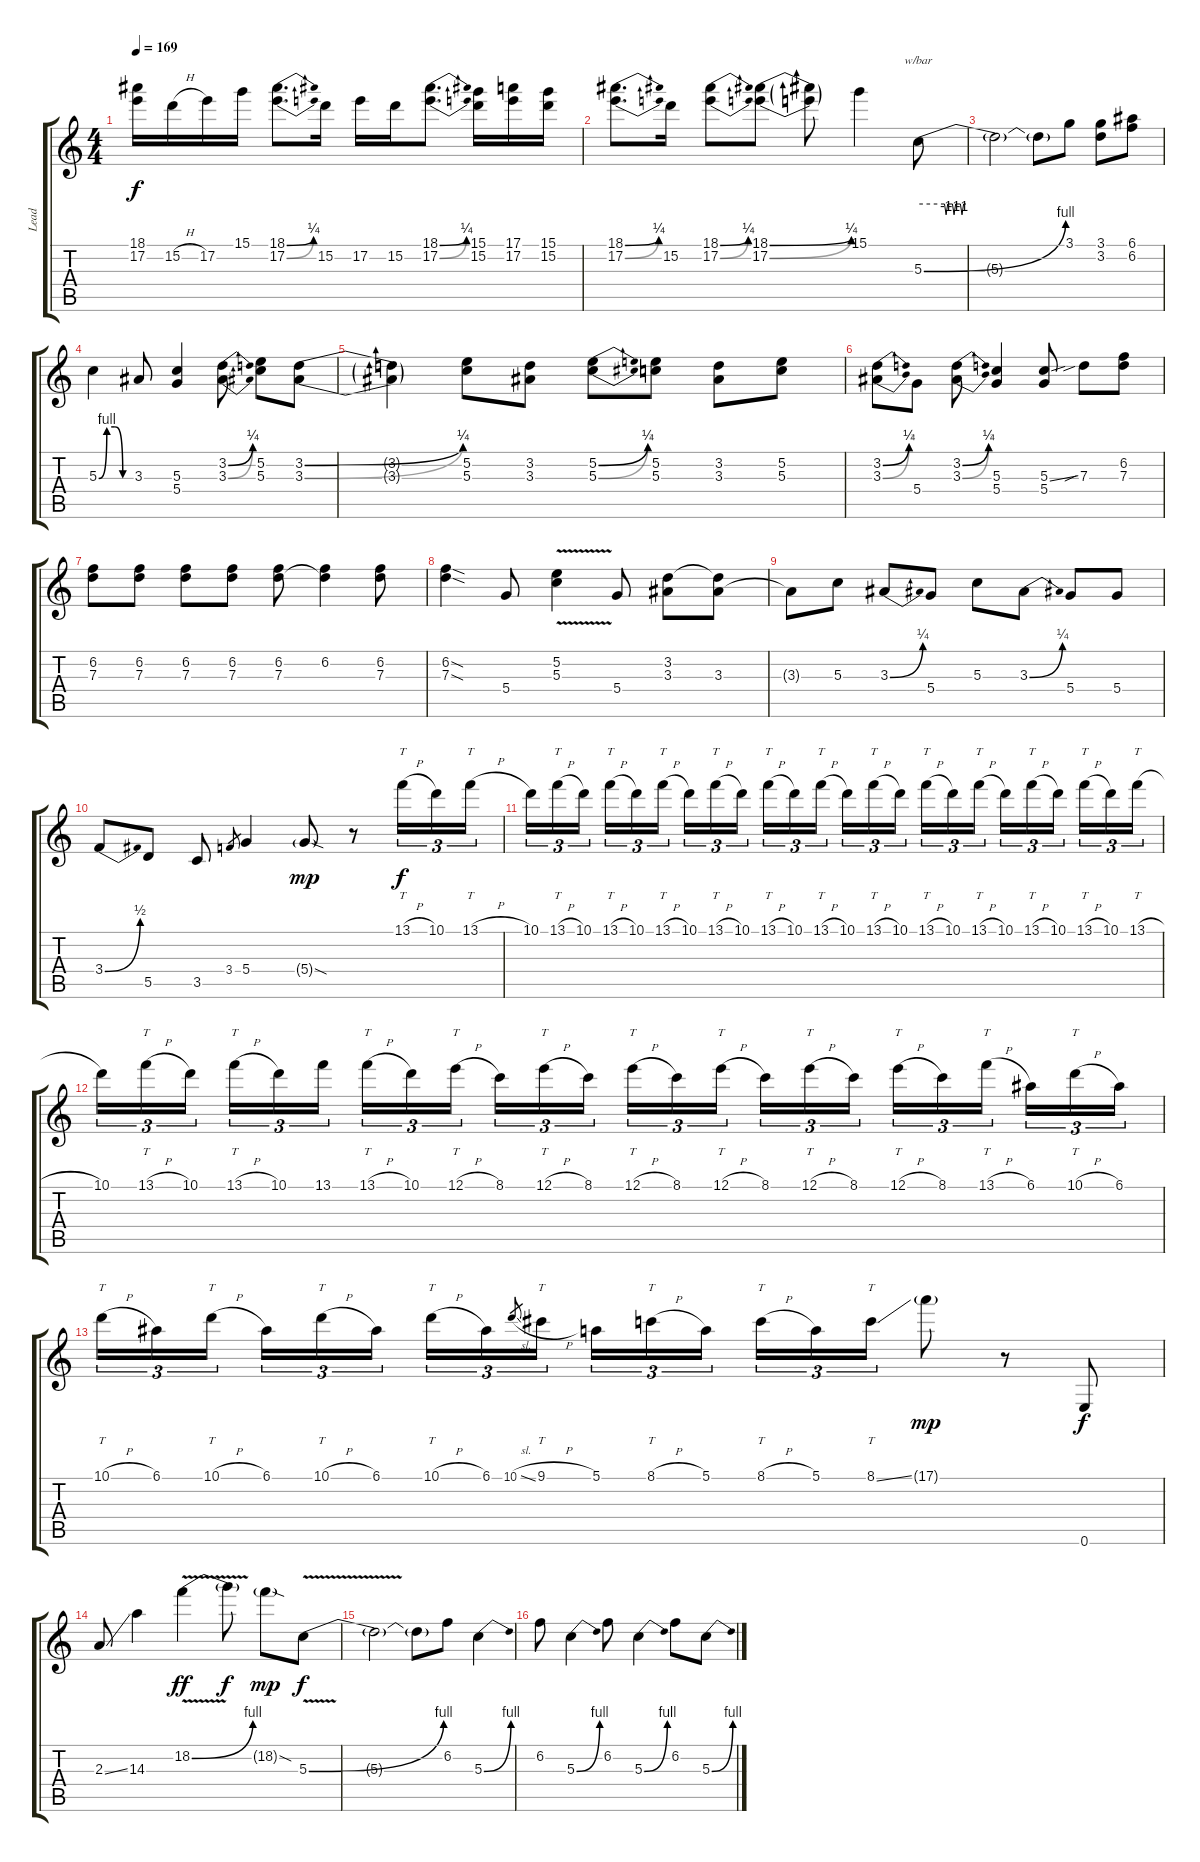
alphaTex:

\track ("Lead" "Lead") {instrument distortionguitar}
\staff {score tabs}
\tuning (E4 B3 G3 D3 A2 E2) {hide}
\ts (4 4)
\tempo 169
\clef g2
\ks c
(18.1{t} 17.2{t}).16{dy f} 15.2{h}.16 17.2.16 15.1.16 (18.1{be (bend 0 0 60 1)} 17.2{be (bend 0 0 60 1)}).8{d} 15.2.16 17.2.16 15.2.16 (18.1{be (bend 0 0 60 1)} 17.2{be (bend 0 0 60 1)}).8{d} (15.1 15.2).16 (17.1 17.2).16 (15.1 15.2).16 |
(18.1{be (bend 0 0 60 1)} 17.2{be (bend 0 0 60 1)}).8{d} 15.2.16 (18.1{be (bend 0 0 60 1)} 17.2{be (bend 0 0 60 1)}).8 (18.1{be (bend 0 0 60 1)} 17.2{be (bend 0 0 60 1)}).8 (18.1{t} 17.2{t}).8 15.1.4 5.3{be (bend 0 0 60 4)}.8{tbe (custom default 0 0 33 0 35 -4 37 0 43 0 45 -4 47 0 53 0 55 -4 57 0 60 0)} |
5.3{t}.2 5.3{t}.8 3.1.8 (3.1 3.2).8 (6.1 6.2).8 |
5.3{be (custom 0 0 15 4 30 4 45 0 60 0)}.4 3.3.8 (5.3 5.4).4 (3.2{be (bend 0 0 60 1)} 3.3{be (bend 0 0 60 1)}).8 (5.2 5.3).8 (3.2{be (bend 0 0 60 1)} 3.3{be (bend 0 0 60 1)}).8 |
(3.2{t} 3.3{t}).4 (5.2 5.3).8 (3.2 3.3).8 (5.2{be (bend 0 0 60 1)} 5.3{be (bend 0 0 60 2)}).8 (5.2 5.3).8 (3.2 3.3).8 (5.2 5.3).8 |
(3.2{be (bend 0 0 60 1)} 3.3{be (bend 0 0 60 2)}).8 5.4.8 (3.2{be (bend 0 0 60 1)} 3.3{be (bend 0 0 60 2)}).8 (5.3 5.4).4 (5.3{ss} 5.4).8 7.3{sib}.8 (6.2 7.3).8 |
(6.2 7.3).8 (6.2 7.3).8 (6.2 7.3).8 (6.2 7.3).8 (6.2 7.3).8 (6.2 7.3{t}).4 (6.2 7.3).8 |
(6.2{sod} 7.3{sod}).4 5.4.8 (5.2{v} 5.3{v}).4 5.4.8 (3.2 3.3).8 (3.2{t} 3.3).8 |
3.3{t}.8 5.3.8 3.3{be (bend 0 0 60 1)}.8 5.4.8 5.3.8 3.3{be (bend 0 0 60 1)}.8 5.4.8 5.4.8 |
3.4{be (bend 0 0 60 2)}.8 5.5.8 3.5.8 3.4.8{gr} 5.4.4 5.4{sod g}.8{dy mp} r.8 13.1{h}.16{tt tu (3 2) dy f} 10.1.16{tu (3 2)} 13.1{h}.16{tt tu (3 2)} |
10.1.16{tu (3 2)} 13.1{h}.16{tt tu (3 2)} 10.1.16{tu (3 2) beam splitsecondary} 13.1{h}.16{tt tu (3 2)} 10.1.16{tu (3 2)} 13.1{h}.16{tt tu (3 2)} 10.1.16{tu (3 2)} 13.1{h}.16{tt tu (3 2)} 10.1.16{tu (3 2) beam splitsecondary} 13.1{h}.16{tt tu (3 2)} 10.1.16{tu (3 2)} 13.1{h}.16{tt tu (3 2)} 10.1.16{tu (3 2)} 13.1{h}.16{tt tu (3 2)} 10.1.16{tu (3 2) beam splitsecondary} 13.1{h}.16{tt tu (3 2)} 10.1.16{tu (3 2)} 13.1{h}.16{tt tu (3 2)} 10.1.16{tu (3 2)} 13.1{h}.16{tt tu (3 2)} 10.1.16{tu (3 2) beam splitsecondary} 13.1{h}.16{tt tu (3 2)} 10.1.16{tu (3 2)} 13.1{h}.16{tt tu (3 2)} |
10.1.16{tu (3 2)} 13.1{h}.16{tt tu (3 2)} 10.1.16{tu (3 2) beam splitsecondary} 13.1{h}.16{tt tu (3 2)} 10.1.16{tu (3 2)} 13.1.16{tu (3 2)} 13.1{h}.16{tt tu (3 2)} 10.1.16{tu (3 2)} 12.1{h}.16{tt tu (3 2) beam splitsecondary} 8.1.16{tu (3 2)} 12.1{h}.16{tt tu (3 2)} 8.1.16{tu (3 2)} 12.1{h}.16{tt tu (3 2)} 8.1.16{tu (3 2)} 12.1{h}.16{tt tu (3 2) beam splitsecondary} 8.1.16{tu (3 2)} 12.1{h}.16{tt tu (3 2)} 8.1.16{tu (3 2)} 12.1{h}.16{tt tu (3 2)} 8.1.16{tu (3 2)} 13.1{h}.16{tt tu (3 2) beam splitsecondary} 6.1.16{tu (3 2)} 10.1{h}.16{tt tu (3 2)} 6.1.16{tu (3 2)} |
10.1{h}.16{tt tu (3 2)} 6.1.16{tu (3 2)} 10.1{h}.16{tt tu (3 2) beam splitsecondary} 6.1.16{tu (3 2)} 10.1{h}.16{tt tu (3 2)} 6.1.16{tu (3 2)} 10.1{h}.16{tt tu (3 2)} 6.1.16{tu (3 2)} 10.1{sl}.8{gr} 9.1{h}.16{tt tu (3 2) beam splitsecondary} 5.1.16{tu (3 2)} 8.1{h}.16{tt tu (3 2)} 5.1.16{tu (3 2)} 8.1{h}.16{tt tu (3 2)} 5.1.16{tu (3 2)} 8.1{ss}.16{tt tu (3 2)} 17.1{g}.8{dy mp} r.8 0.6.8{dy f} |
2.3{ss}.8 14.3.4 18.2{be (bend 0 0 60 4) v}.4{dy ff} 18.2{t}.8{dy f} 18.2{sod g}.8{dy mp} 5.3{be (bend 0 0 60 4) v}.8{dy f} |
5.3{t}.2 5.3{t}.8 6.2.8 5.3{be (bend 0 0 60 4)}.4 |
6.2.8 5.3{be (bend 0 0 60 4)}.4 6.2.8 5.3{be (bend 0 0 60 4)}.4 6.2.8 5.3{be (bend 0 0 60 4)}.8
